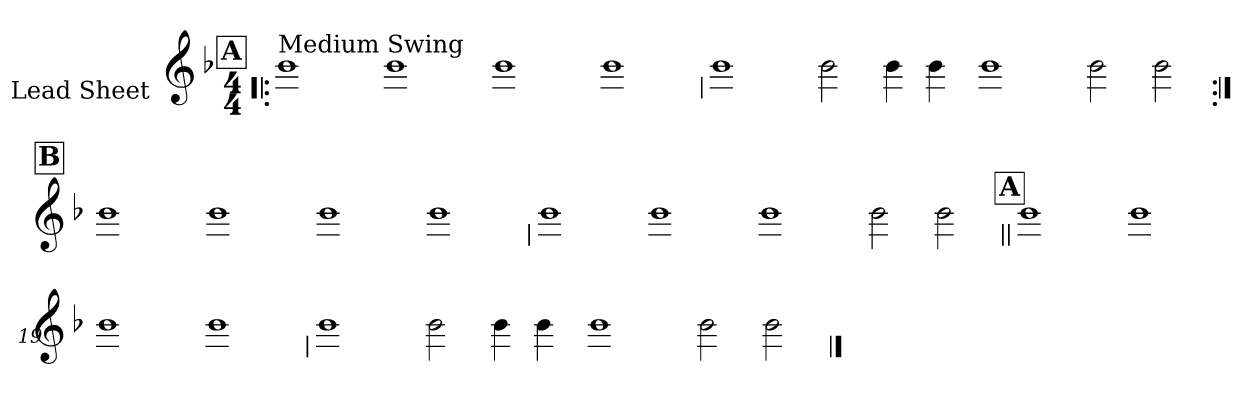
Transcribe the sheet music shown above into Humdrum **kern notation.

**kern
*part1
*staff1
*I"Lead Sheet
*stria0
*clefG2
*k[b-]
*d:
*M4/4
!!LO:REH:place=s1:a:t=A
=1!|:
!LO:TX:a:t=Medium Swing
1b-
=2-
1b-
=3-
1b-
=4-
1b-
!!LO:LB:g=z
=5
1b-
=6-
2b-
4b-
4b-
=7-
1b-
=8-
2b-
2b-
!!LO:LB:g=z
!!LO:REH:place=s1:a:t=B
=9:|!
1b-
=10-
1b-
=11-
1b-
=12-
1b-
!!LO:LB:g=z
=13
1b-
=14-
1b-
=15-
1b-
=16-
2b-
2b-
!!LO:LB:g=z
!!LO:REH:place=s1:a:t=A
=17||
1b-
=18-
1b-
=19-
1b-
=20-
1b-
!!LO:LB:g=z
=21
1b-
=22-
2b-
4b-
4b-
=23-
1b-
=24-
2b-
2b-
==
*-
